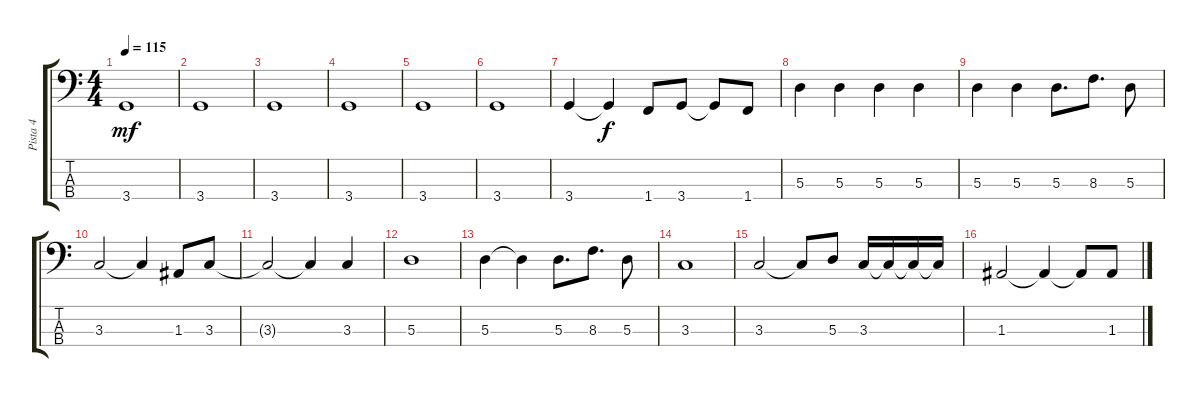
\track ("Pista 4" "Pista 4") {instrument electricbassfinger}
\staff {score tabs}
\tuning (G2 D2 A1 E1) {hide}
\ts (4 4)
\tempo 115
\clef f4
\ks c
3.4.1{dy mf} |
3.4.1 |
3.4.1 |
3.4.1 |
3.4.1 |
3.4.1 |
3.4.4 3.4{t}.4{dy f} 1.4.8 3.4.8 3.4{t}.8 1.4.8 |
5.3.4 5.3.4 5.3.4 5.3.4 |
5.3.4 5.3.4 5.3.8{d} 8.3.8{d} 5.3.8 |
3.3.2 3.3{t}.4 1.3.8 3.3.8 |
3.3{t}.2 3.3{t}.4 3.3.4 |
5.3.1 |
5.3.4 5.3{t}.4 5.3.8{d} 8.3.8{d} 5.3.8 |
3.3.1 |
3.3.2 3.3{t}.8 5.3.8 3.3.16 3.3{t}.16 3.3{t}.16 3.3{t}.16 |
1.3.2 1.3{t}.4 1.3{t}.8 1.3.8
